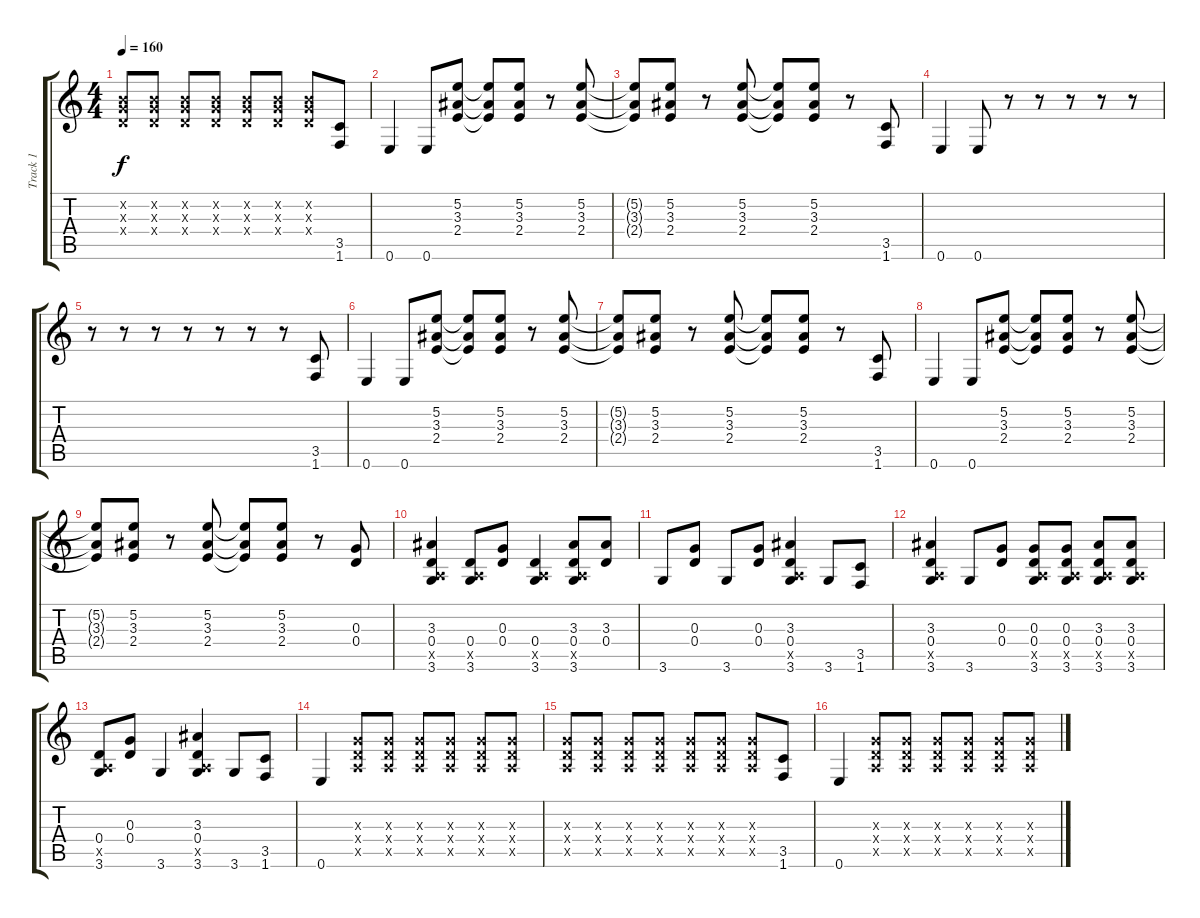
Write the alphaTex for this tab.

\track ("Track 1" "Track 1") {instrument overdrivenguitar}
\staff {score tabs}
\tuning (E4 B3 G3 D3 A2 E2) {hide}
\ts (4 4)
\tempo 160
\clef g2
\ks c
(0.2{x} 0.3{x} 0.4{x}).8{dy f} (0.2{x} 0.3{x} 0.4{x}).8 (0.2{x} 0.3{x} 0.4{x}).8 (0.2{x} 0.3{x} 0.4{x}).8 (0.2{x} 0.3{x} 0.4{x}).8 (0.2{x} 0.3{x} 0.4{x}).8 (0.2{x} 0.3{x} 0.4{x}).8 (3.5 1.6).8 |
0.6.4 0.6.8 (5.2 3.3 2.4).8 (5.2{t} 3.3{t} 2.4{t}).8 (5.2 3.3 2.4).8 r.8 (5.2 3.3 2.4).8 |
(5.2{t} 3.3{t} 2.4{t}).8 (5.2 3.3 2.4).8 r.8 (5.2 3.3 2.4).8 (5.2{t} 3.3{t} 2.4{t}).8 (5.2 3.3 2.4).8 r.8 (3.5 1.6).8 |
0.6.4 0.6.8 r.8 r.8 r.8 r.8 r.8 |
r.8 r.8 r.8 r.8 r.8 r.8 r.8 (3.5 1.6).8 |
0.6.4 0.6.8 (5.2 3.3 2.4).8 (5.2{t} 3.3{t} 2.4{t}).8 (5.2 3.3 2.4).8 r.8 (5.2 3.3 2.4).8 |
(5.2{t} 3.3{t} 2.4{t}).8 (5.2 3.3 2.4).8 r.8 (5.2 3.3 2.4).8 (5.2{t} 3.3{t} 2.4{t}).8 (5.2 3.3 2.4).8 r.8 (3.5 1.6).8 |
0.6.4 0.6.8 (5.2 3.3 2.4).8 (5.2{t} 3.3{t} 2.4{t}).8 (5.2 3.3 2.4).8 r.8 (5.2 3.3 2.4).8 |
(5.2{t} 3.3{t} 2.4{t}).8 (5.2 3.3 2.4).8 r.8 (5.2 3.3 2.4).8 (5.2{t} 3.3{t} 2.4{t}).8 (5.2 3.3 2.4).8 r.8 (0.3 0.4).8 |
(3.3 0.4 0.5{x} 3.6).4 (0.4 0.5{x} 3.6).8 (0.3 0.4).8 (0.4 0.5{x} 3.6).4 (3.3 0.4 0.5{x} 3.6).8 (3.3 0.4).8 |
3.6.8 (0.3 0.4).8 3.6.8 (0.3 0.4).8 (3.3 0.4 0.5{x} 3.6).4 3.6.8 (3.5 1.6).8 |
(3.3 0.4 0.5{x} 3.6).4 3.6.8 (0.3 0.4).8 (0.3 0.4 0.5{x} 3.6).8 (0.3 0.4 0.5{x} 3.6).8 (3.3 0.4 0.5{x} 3.6).8 (3.3 0.4 0.5{x} 3.6).8 |
(0.4 0.5{x} 3.6).8 (0.3 0.4).8 3.6.4 (3.3 0.4 0.5{x} 3.6).4 3.6.8 (3.5 1.6).8 |
0.6.4 (0.3{x} 0.4{x} 0.5{x}).8 (0.3{x} 0.4{x} 0.5{x}).8 (0.3{x} 0.4{x} 0.5{x}).8 (0.3{x} 0.4{x} 0.5{x}).8 (0.3{x} 0.4{x} 0.5{x}).8 (0.3{x} 0.4{x} 0.5{x}).8 |
(0.3{x} 0.4{x} 0.5{x}).8 (0.3{x} 0.4{x} 0.5{x}).8 (0.3{x} 0.4{x} 0.5{x}).8 (0.3{x} 0.4{x} 0.5{x}).8 (0.3{x} 0.4{x} 0.5{x}).8 (0.3{x} 0.4{x} 0.5{x}).8 (0.3{x} 0.4{x} 0.5{x}).8 (3.5 1.6).8 |
0.6.4 (0.3{x} 0.4{x} 0.5{x}).8 (0.3{x} 0.4{x} 0.5{x}).8 (0.3{x} 0.4{x} 0.5{x}).8 (0.3{x} 0.4{x} 0.5{x}).8 (0.3{x} 0.4{x} 0.5{x}).8 (0.3{x} 0.4{x} 0.5{x}).8
